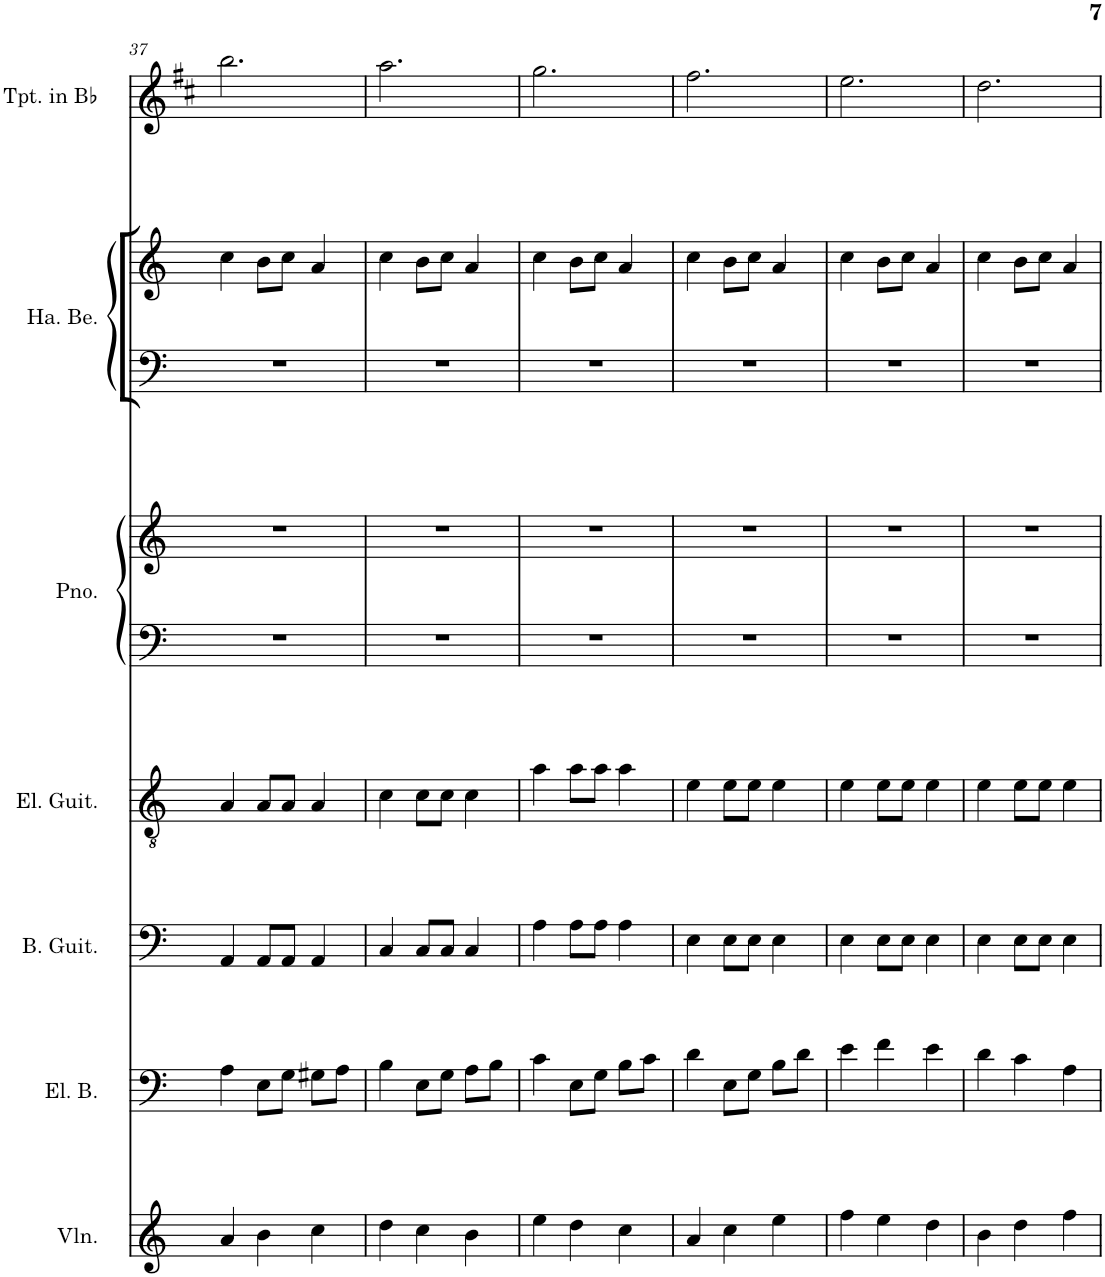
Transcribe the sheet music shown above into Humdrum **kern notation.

**kern	**kern	**kern	**kern	**kern	**kern	**kern	**kern	**kern
*part7	*part6	*part5	*part4	*part3	*part3	*part2	*part2	*part1
*staff9	*staff8	*staff7	*staff6	*staff5	*staff4	*staff3	*staff2	*staff1
*I"Violin	*I"Electric Bass	*I"Bass Guitar	*I"Electric Guitar	*I"Grand Piano	*	*I"Hand Bells	*	*I"Trumpet in Bb
*I'Vln.	*I'El. B.	*I'B. Guit.	*I'El. Guit.	*I'Pno.	*	*I'Ha. Be.	*	*I'Tpt. in Bb
!!LO:PB:g=z
*clefG2	*clefF4	*clefF4	*clefGv2	*clefF4	*clefG2	*clefF4	*clefG2	*clefG2
*	*Trd7c12	*Trd7c12	*	*	*	*Trd-7c-12	*Trd-7c-12	*Trd1c2
*k[]	*k[]	*k[]	*k[]	*k[]	*k[]	*k[]	*k[]	*k[f#c#]
*M3/4	*M3/4	*M3/4	*M3/4	*M3/4	*M3/4	*M3/4	*M3/4	*M3/4
=37	=37	=37	=37	=37	=37	=37	=37	=37
4a/	4A\	4AA/	4A/	2.r	2.r	2.r	4cc\	2.bb\
4b\	8E\L	8AA/L	8A/L	.	.	.	8b\L	.
.	8G\J	8AA/J	8A/J	.	.	.	8cc\J	.
4cc\	8G#X\L	4AA/	4A/	.	.	.	4a/	.
.	8A\J	.	.	.	.	.	.	.
=38	=38	=38	=38	=38	=38	=38	=38	=38
4dd\	4B\	4C/	4c\	2.r	2.r	2.r	4cc\	2.aa\
4cc\	8E\L	8C/L	8c\L	.	.	.	8b\L	.
.	8G\J	8C/J	8c\J	.	.	.	8cc\J	.
4b\	8A\L	4C/	4c\	.	.	.	4a/	.
.	8B\J	.	.	.	.	.	.	.
=39	=39	=39	=39	=39	=39	=39	=39	=39
4ee\	4c\	4A\	4a\	2.r	2.r	2.r	4cc\	2.gg\
4dd\	8E\L	8A\L	8a\L	.	.	.	8b\L	.
.	8G\J	8A\J	8a\J	.	.	.	8cc\J	.
4cc\	8B\L	4A\	4a\	.	.	.	4a/	.
.	8c\J	.	.	.	.	.	.	.
=40	=40	=40	=40	=40	=40	=40	=40	=40
4a/	4d\	4E\	4e\	2.r	2.r	2.r	4cc\	2.ff#\
4cc\	8E\L	8E\L	8e\L	.	.	.	8b\L	.
.	8G\J	8E\J	8e\J	.	.	.	8cc\J	.
4ee\	8B\L	4E\	4e\	.	.	.	4a/	.
.	8d\J	.	.	.	.	.	.	.
=41	=41	=41	=41	=41	=41	=41	=41	=41
4ff\	4e\	4E\	4e\	2.r	2.r	2.r	4cc\	2.ee\
4ee\	4f\	8E\L	8e\L	.	.	.	8b\L	.
.	.	8E\J	8e\J	.	.	.	8cc\J	.
4dd\	4e\	4E\	4e\	.	.	.	4a/	.
=42	=42	=42	=42	=42	=42	=42	=42	=42
4b\	4d\	4E\	4e\	2.r	2.r	2.r	4cc\	2.dd\
4dd\	4c\	8E\L	8e\L	.	.	.	8b\L	.
.	.	8E\J	8e\J	.	.	.	8cc\J	.
4ff\	4A\	4E\	4e\	.	.	.	4a/	.
=	=	=	=	=	=	=	=	=
*-	*-	*-	*-	*-	*-	*-	*-	*-
